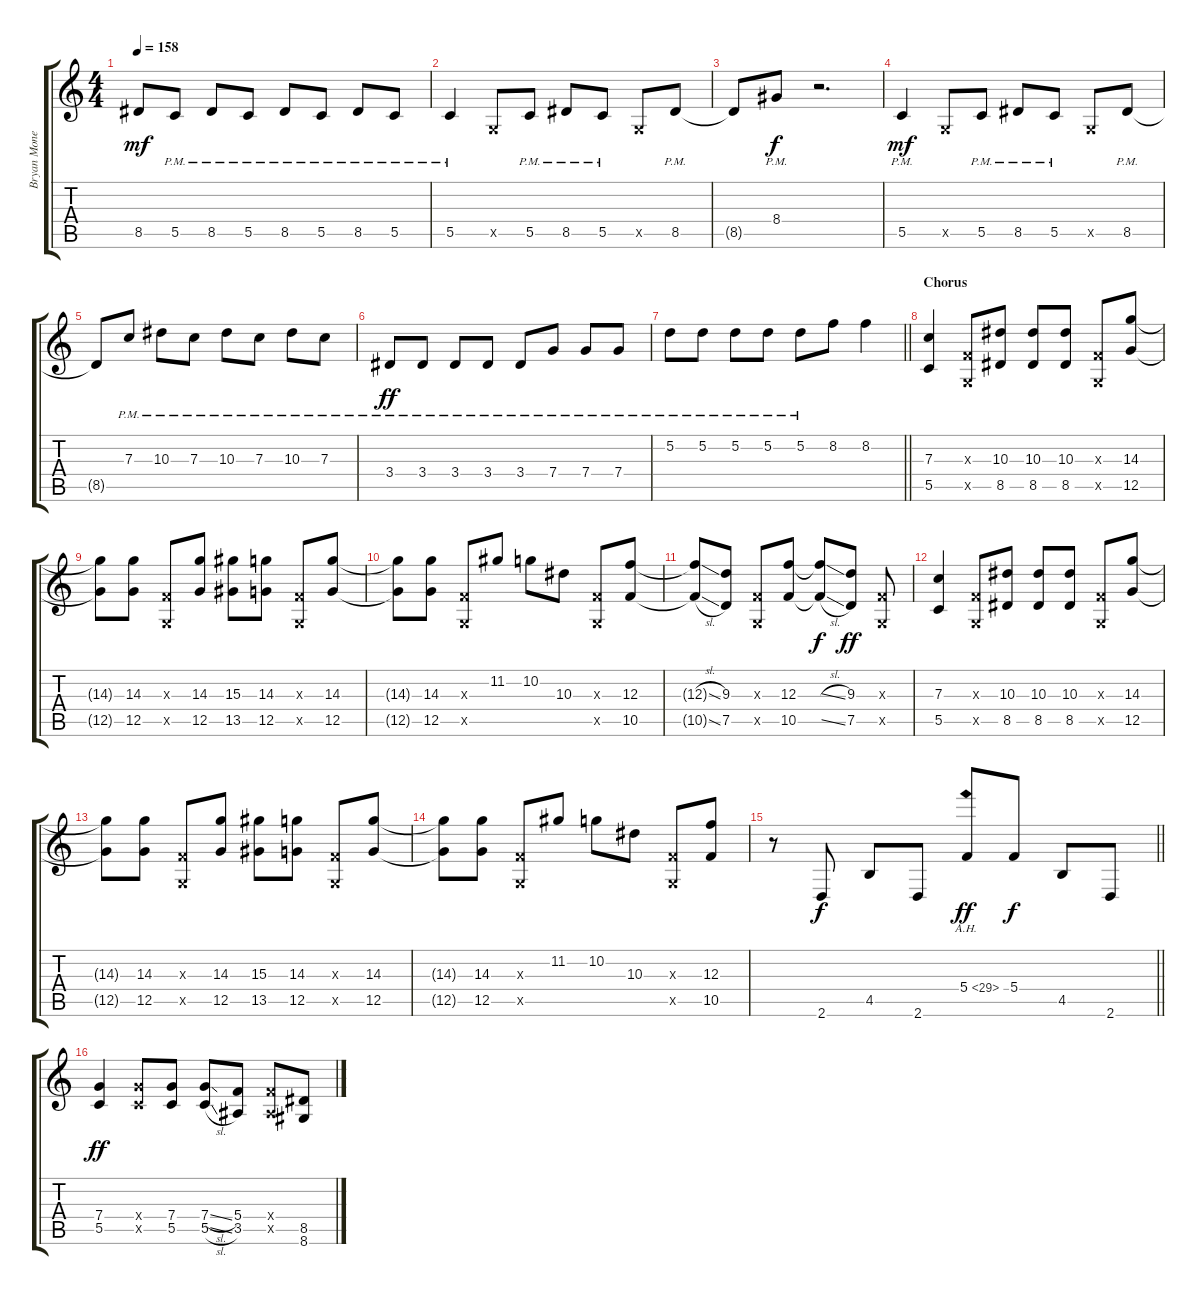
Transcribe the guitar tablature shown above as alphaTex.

\track ("Bryan Money [Gtr.1]" "Bryan Mone") {instrument distortionguitar}
\staff {score tabs}
\tuning (D4 A3 F3 C3 G2 C2) {hide}
\ts (4 4)
\tempo 158
\clef g2
\ks c
8.5{t}.8{dy mf} 5.5{pm}.8 8.5{pm}.8 5.5{pm}.8 8.5{pm}.8 5.5{pm}.8 8.5{pm}.8 5.5{pm}.8 |
5.5{pm}.4 0.5{x}.8 5.5{pm}.8 8.5{pm}.8 5.5{pm}.8 0.5{x}.8 8.5{pm}.8 |
8.5{t}.8 8.4{pm}.8{dy f} r.2{d} |
5.5{pm}.4{dy mf} 0.5{x}.8 5.5{pm}.8 8.5{pm}.8 5.5{pm}.8 0.5{x}.8 8.5{pm}.8 |
8.5{t}.8 7.3{pm}.8 10.3{pm}.8 7.3{pm}.8 10.3{pm}.8 7.3{pm}.8 10.3{pm}.8 7.3{pm}.8 |
3.4{pm}.8{dy ff} 3.4{pm}.8 3.4{pm}.8 3.4{pm}.8 3.4{pm}.8 7.4{pm}.8 7.4{pm}.8 7.4{pm}.8 |
\barLineRight lightlight
5.2{pm}.8 5.2{pm}.8 5.2{pm}.8 5.2{pm}.8 5.2{pm}.8 8.2.8 8.2.4 |
\section ("" "Chorus")
(7.3 5.5).4 (0.3{x} 0.5{x}).8 (10.3 8.5).8 (10.3 8.5).8 (10.3 8.5).8 (0.3{x} 0.5{x}).8 (14.3 12.5).8 |
(14.3{t} 12.5{t}).8 (14.3 12.5).8 (0.3{x} 0.5{x}).8 (14.3 12.5).8 (15.3 13.5).8 (14.3 12.5).8 (0.3{x} 0.5{x}).8 (14.3 12.5).8 |
(14.3{t} 12.5{t}).8 (14.3 12.5).8 (0.3{x} 0.5{x}).8 11.2.8 10.2.8 10.3.8 (0.3{x} 0.5{x}).8 (12.3 10.5).8 |
(12.3{sl t} 10.5{sl t}).8 (9.3 7.5).8 (0.3{x} 0.5{x}).8 (12.3 10.5).8 (12.3{sl t} 10.5{sl t}).8{dy f} (9.3 7.5).8{dy ff} (0.3{x} 0.5{x}).8 |
(7.3 5.5).4 (0.3{x} 0.5{x}).8 (10.3 8.5).8 (10.3 8.5).8 (10.3 8.5).8 (0.3{x} 0.5{x}).8 (14.3 12.5).8 |
(14.3{t} 12.5{t}).8 (14.3 12.5).8 (0.3{x} 0.5{x}).8 (14.3 12.5).8 (15.3 13.5).8 (14.3 12.5).8 (0.3{x} 0.5{x}).8 (14.3 12.5).8 |
(14.3{t} 12.5{t}).8 (14.3 12.5).8 (0.3{x} 0.5{x}).8 11.2.8 10.2.8 10.3.8 (0.3{x} 0.5{x}).8 (12.3 10.5).8 |
\barLineRight lightlight
r.8 2.6.8{dy f} 4.5.8 2.6.8 5.4{ah 24}.8{dy ff} 5.4.8{dy f} 4.5.8 2.6.8 |
(7.4 5.5).4{dy ff} (7.4{x} 5.5{x}).8 (7.4 5.5).8 (7.4{sl} 5.5{sl}).8 (5.4 3.5).8 (5.4{x} 3.5{x}).8 (8.5 8.6).8
